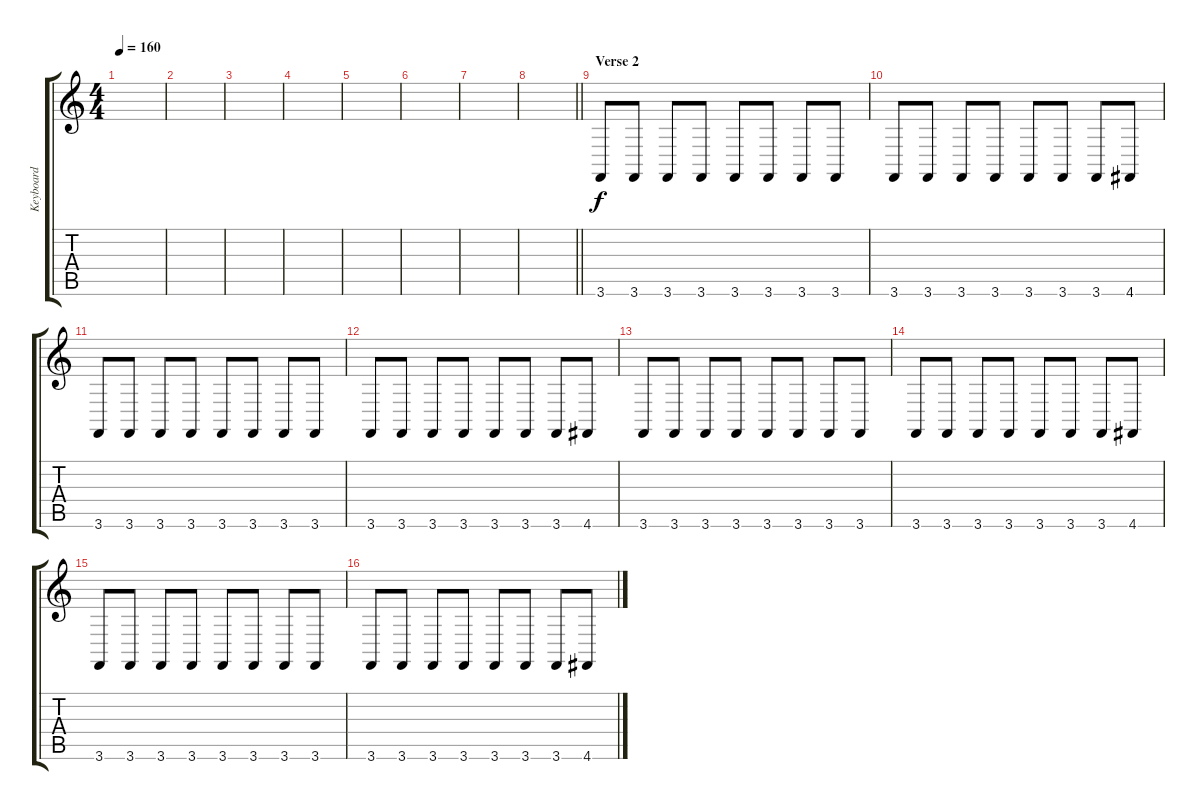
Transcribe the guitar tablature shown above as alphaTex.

\track ("Keyboard" "Keyboard") {instrument lead2sawtooth}
\staff {score tabs}
\tuning (E4 B3 G3 D3 A2 D2) {hide}
\ts (4 4)
\tempo 160
\clef g2
\ks c
|
|
|
|
|
|
|
\barLineRight lightlight
|
\section ("" "Verse 2")
3.6.8 3.6.8 3.6.8 3.6.8 3.6.8 3.6.8 3.6.8 3.6.8 |
3.6.8 3.6.8 3.6.8 3.6.8 3.6.8 3.6.8 3.6.8 4.6.8 |
3.6.8 3.6.8 3.6.8 3.6.8 3.6.8 3.6.8 3.6.8 3.6.8 |
3.6.8 3.6.8 3.6.8 3.6.8 3.6.8 3.6.8 3.6.8 4.6.8 |
3.6.8 3.6.8 3.6.8 3.6.8 3.6.8 3.6.8 3.6.8 3.6.8 |
3.6.8 3.6.8 3.6.8 3.6.8 3.6.8 3.6.8 3.6.8 4.6.8 |
3.6.8 3.6.8 3.6.8 3.6.8 3.6.8 3.6.8 3.6.8 3.6.8 |
3.6.8 3.6.8 3.6.8 3.6.8 3.6.8 3.6.8 3.6.8 4.6.8
